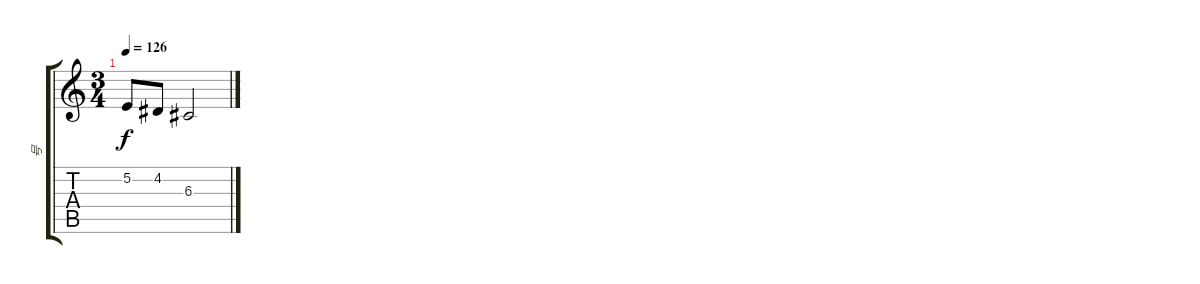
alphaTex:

\track ("号" "号") {instrument frenchhorn}
\staff {score tabs}
\tuning (E4 B3 G3 D3 A2 E2) {hide}
\ts (3 4)
\tempo 126
\clef g2
\ks c
5.2.8{dy f} 4.2.8 6.3.2
